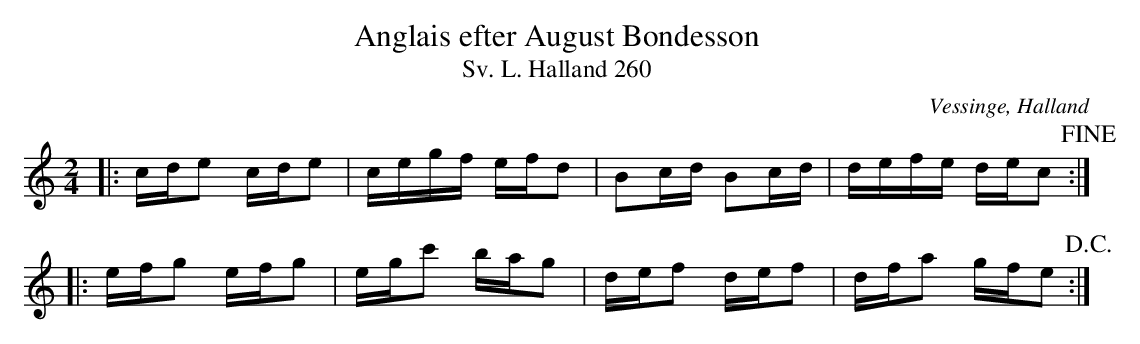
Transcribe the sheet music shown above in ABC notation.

X:1
T:Anglais efter August Bondesson
T:Sv. L. Halland 260
O:Vessinge, Halland
M:2/4
L:1/16
K:C
|:cde2 cde2|cegf efd2|B2cd B2cd|defe dec2!fine!:|
|:efg2 efg2|egc'2 bag2|def2 def2|dfa2 gfe2!D.C.!:|
